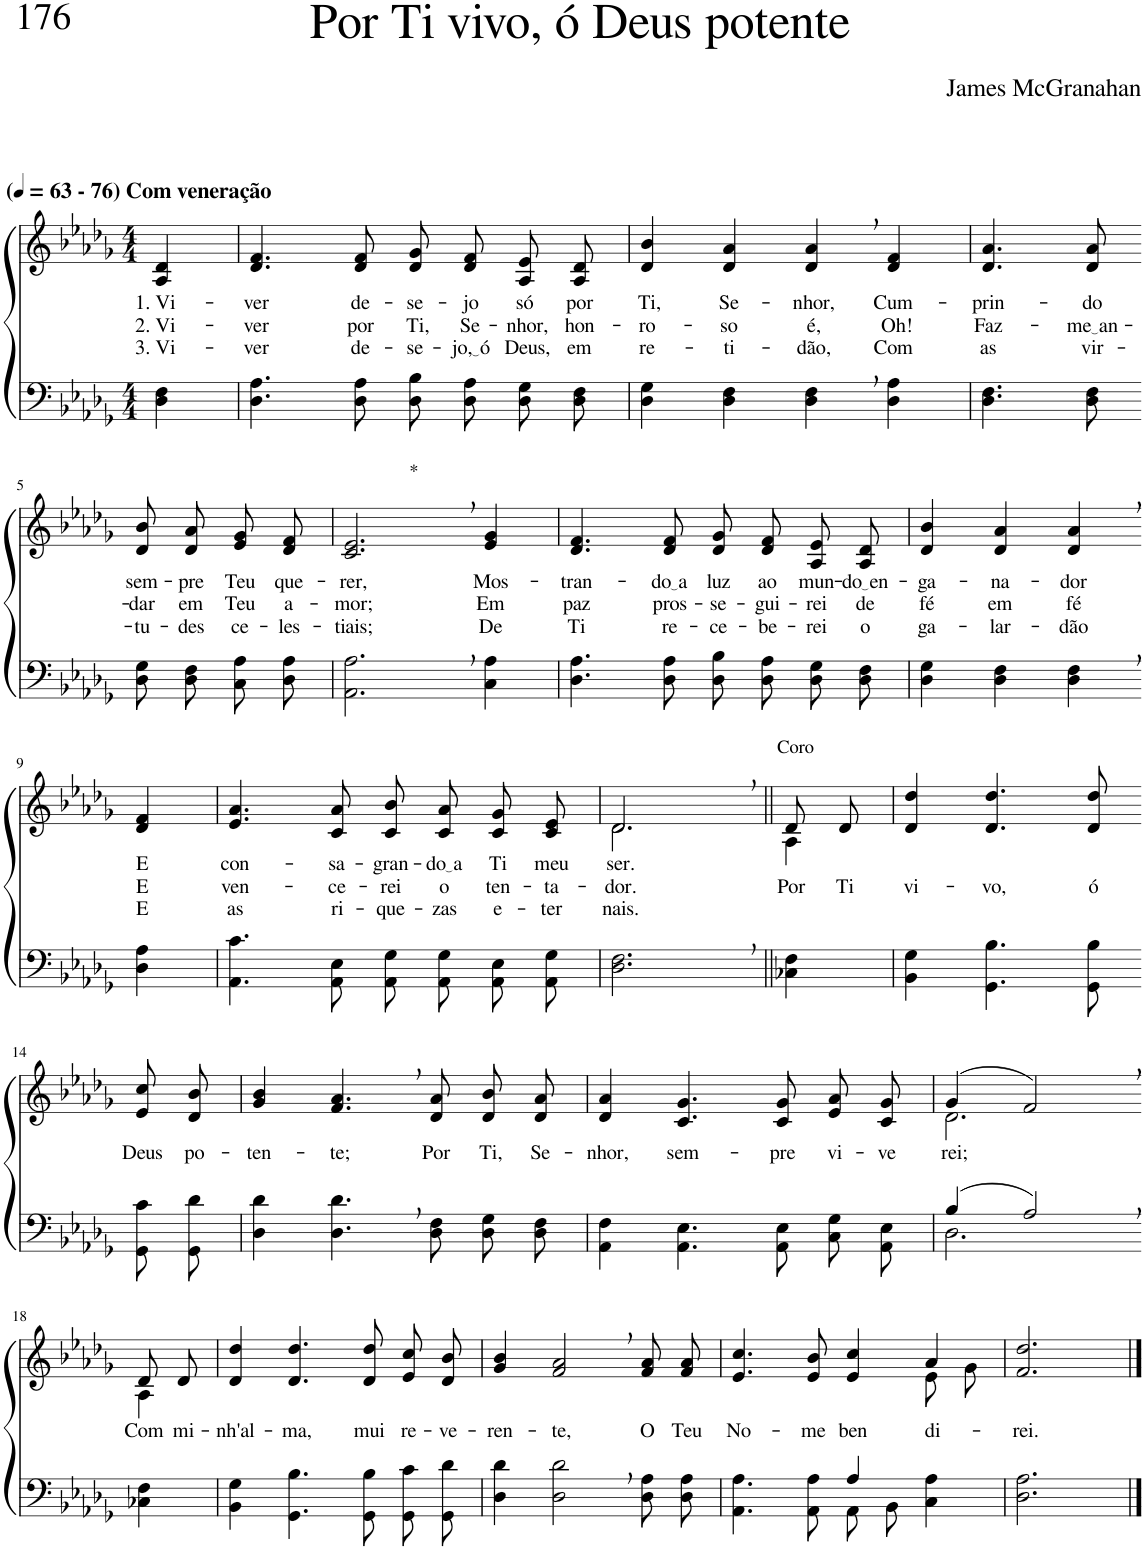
**kern	**kern	**text	**text	**text
*part2	*part1	*part1	*part1	*part1
*staff2	*staff1	*staff1	*staff1	*staff1
*I"Parte III e IV	*I"Parte I e II	*	*	*
*clefF4	*clefG2	*	*	*
*Trd-1c-2	*Trd-1c-2	*	*	*
*k[b-e-a-d-g-]	*k[b-e-a-d-g-]	*	*	*
*M4/4	*M4/4	*	*	*
*MM63	*MM63	*	*	*
=1	=1	=1	=1	=1
!	!LO:TX:a:B:t=(	!	!	!
!	!LO:TX:a:B:t=- 76) Com veneração	!	!	!
!	!	!LO:LY:b	!LO:LY:b	!LO:LY:b
4D-\ 4F\	4A-/ 4d-/	1. Vi-	2. Vi-	3. Vi-
=2	=2	=2	=2	=2
!	!	!LO:LY:b	!LO:LY:b	!LO:LY:b
4.D-\ 4.A-\	4.d-/ 4.f/	-ver	-ver	-ver
!	!	!LO:LY:b	!LO:LY:b	!LO:LY:b
8D-\ 8A-\	8d-/ 8f/	de-	por	de-
!	!	!LO:LY:b	!LO:LY:b	!LO:LY:b
8D-\ 8B-\L	8d-/ 8g-/L	-se-	Ti,	-se-
!	!	!LO:LY:b	!LO:LY:b	!LO:LY:b
8D-\ 8A-\J	8d-/ 8f/J	-jo	Se-	jo, ó
!	!	!LO:LY:b	!LO:LY:b	!LO:LY:b
8D-\ 8G-\L	8A-/ 8e-/L	só	-nhor,	Deus,
!	!	!LO:LY:b	!LO:LY:b	!LO:LY:b
8D-\ 8F\J	8A-/ 8d-/J	por	hon-	em
=3	=3	=3	=3	=3
!	!	!LO:LY:b	!LO:LY:b	!LO:LY:b
4D-\ 4G-\	4d-/ 4b-/	Ti,	-ro-	re-
!	!	!LO:LY:b	!LO:LY:b	!LO:LY:b
4D-\ 4F\	4d-/ 4a-/	Se-	-so	-ti-
!	!	!LO:LY:b	!LO:LY:b	!LO:LY:b
4D-\, 4F\,	4d-/, 4a-/,	-nhor,	é,	-dão,
!	!	!LO:LY:b	!LO:LY:b	!LO:LY:b
4D-\ 4A-\	4d-/ 4f/	Cum-	Oh!	Com
=4	=4	=4	=4	=4
!	!	!LO:LY:b	!LO:LY:b	!LO:LY:b
4.D-\ 4.F\	4.d-/ 4.a-/	-prin-	Faz-	as
!	!	!LO:LY:b	!LO:LY:b	!LO:LY:b
8D-\ 8F\	8d-/ 8a-/	-do	me an	vir-
!!LO:LB:g=z
=5-	=5-	=5-	=5-	=5-
!	!	!LO:LY:b	!LO:LY:b	!LO:LY:b
8D-\ 8G-\L	8d-/ 8b-/L	sem-	-dar	-tu-
!	!	!LO:LY:b	!LO:LY:b	!LO:LY:b
8D-\ 8F\J	8d-/ 8a-/J	-pre	em	-des
!	!	!LO:LY:b	!LO:LY:b	!LO:LY:b
8C\ 8A-\L	8e-/ 8g-/L	Teu	Teu	ce-
!	!	!LO:LY:b	!LO:LY:b	!LO:LY:b
8D-\ 8A-\J	8d-/ 8f/J	que-	a-	-les-
=6	=6	=6	=6	=6
!	!LO:TX:a:t=*	!	!	!
!	!	!LO:LY:b	!LO:LY:b	!LO:LY:b
2.AA-\, 2.A-\,	2.c/, 2.e-/,	-rer,	-mor;	-tiais;
!	!	!LO:LY:b	!LO:LY:b	!LO:LY:b
4C\ 4A-\	4e-/ 4g-/	Mos-	Em	De
=7	=7	=7	=7	=7
!	!	!LO:LY:b	!LO:LY:b	!LO:LY:b
4.D-\ 4.A-\	4.d-/ 4.f/	-tran-	paz	Ti
!	!	!LO:LY:b	!LO:LY:b	!LO:LY:b
8D-\ 8A-\	8d-/ 8f/	do a	pros-	re-
!	!	!LO:LY:b	!LO:LY:b	!LO:LY:b
8D-\ 8B-\L	8d-/ 8g-/L	luz	-se-	-ce-
!	!	!LO:LY:b	!LO:LY:b	!LO:LY:b
8D-\ 8A-\J	8d-/ 8f/J	ao	-gui-	-be-
!	!	!LO:LY:b	!LO:LY:b	!LO:LY:b
8D-\ 8G-\L	8A-/ 8e-/L	mun-	-rei	-rei
!	!	!LO:LY:b	!LO:LY:b	!LO:LY:b
8D-\ 8F\J	8A-/ 8d-/J	do en	de	o
=8	=8	=8	=8	=8
!	!	!LO:LY:b	!LO:LY:b	!LO:LY:b
4D-\ 4G-\	4d-/ 4b-/	-ga-	fé	ga-
!	!	!LO:LY:b	!LO:LY:b	!LO:LY:b
4D-\ 4F\	4d-/ 4a-/	-na-	em	-lar-
!	!	!LO:LY:b	!LO:LY:b	!LO:LY:b
4D-\, 4F\,	4d-/, 4a-/,	-dor	fé	-dão
!!LO:LB:g=z
=9-	=9-	=9-	=9-	=9-
!	!	!LO:LY:b	!LO:LY:b	!LO:LY:b
4D-\ 4A-\	4d-/ 4f/	E	E	E
=10	=10	=10	=10	=10
!	!	!LO:LY:b	!LO:LY:b	!LO:LY:b
4.AA-\ 4.c\	4.e-/ 4.a-/	con-	ven-	as
!	!	!LO:LY:b	!LO:LY:b	!LO:LY:b
8AA-\ 8E-\	8c/ 8a-/	-sa-	-ce-	ri-
!	!	!LO:LY:b	!LO:LY:b	!LO:LY:b
8AA-\ 8G-\L	8c/ 8b-/L	-gran-	-rei	-que-
!	!	!LO:LY:b	!LO:LY:b	!LO:LY:b
8AA-\ 8G-\J	8c/ 8a-/J	do a	o	-zas
!	!	!LO:LY:b	!LO:LY:b	!LO:LY:b
8AA-\ 8E-\L	8c/ 8g-/L	Ti	ten-	e-
!	!	!LO:LY:b	!LO:LY:b	!LO:LY:b
8AA-\ 8G-\J	8c/ 8e-/J	meu	-ta-	-ter
=11	=11	=11	=11	=11
!	!LO:TX:a:t=Coro	!	!	!
!	!	!LO:LY:b	!LO:LY:b	!LO:LY:b
*	*^	*	*	*
2.D-\, 2.F\,	2.d-,\	2.d-/	ser.	-dor.	nais.
=12||	=12||	=12||	=12||	=12||	=12||
!	!	!	!	!LO:LY:b	!
4C-X\ 4F\	8d-/L	4A-\	.	Por	.
!	!	!	!	!LO:LY:b	!
.	8d-/J	.	.	Ti	.
*	*v	*v	*	*	*
=13	=13	=13	=13	=13
!	!	!	!LO:LY:b	!
4BB-\ 4G-\	4d-/ 4dd-/	.	vi-	.
!	!	!	!LO:LY:b	!
4.GG-\ 4.B-\	4.d-/ 4.dd-/	.	-vo,	.
!	!	!	!LO:LY:b	!
8GG-\ 8B-\	8d-/ 8dd-/	.	ó	.
!!LO:LB:g=z
=14-	=14-	=14-	=14-	=14-
!	!	!LO:LY:b	!	!
8GG-\ 8c\L	8e-/ 8cc/L	Deus	.	.
!	!	!LO:LY:b	!	!
8GG-\ 8d-\J	8d-/ 8b-/J	po-	.	.
=15	=15	=15	=15	=15
!	!	!LO:LY:b	!	!
4D-\ 4d-\	4g-/ 4b-/	-ten-	.	.
!	!	!LO:LY:b	!	!
4.D-\, 4.d-\,	4.f/, 4.a-/,	-te;	.	.
!	!	!LO:LY:b	!	!
8D-\ 8F\	8d-/ 8a-/	Por	.	.
!	!	!LO:LY:b	!	!
8D-\ 8G-\L	8d-/ 8b-/L	Ti,	.	.
!	!	!LO:LY:b	!	!
8D-\ 8F\J	8d-/ 8a-/J	Se-	.	.
=16	=16	=16	=16	=16
!	!	!LO:LY:b	!	!
4AA-\ 4F\	4d-/ 4a-/	-nhor,	.	.
!	!	!LO:LY:b	!	!
4.AA-\ 4.E-\	4.c/ 4.g-/	sem-	.	.
!	!	!LO:LY:b	!	!
8AA-\ 8E-\	8c/ 8g-/	-pre	.	.
!	!	!LO:LY:b	!	!
8C\ 8G-\L	8e-/ 8a-/L	vi-	.	.
!	!	!LO:LY:b	!	!
8AA-\ 8E-\J	8c/ 8g-/J	-ve-	.	.
=17	=17	=17	=17	=17
*^	*^	*	*	*
!	!	!	!	!LO:LY:b	!	!
(4B-/	2.D-\	(4g-/	2.d-\	-rei;	.	.
2A-,/)	.	2f,/)	.	.	.	.
*v	*v	*	*	*	*	*
!!LO:LB:g=z	!!
=18-	=18-	=18-	=18-	=18-	=18-
!	!	!	!LO:LY:b	!	!
4C-X\ 4F\	8d-/L	4A-\	Com	.	.
!	!	!	!LO:LY:b	!	!
.	8d-/J	.	mi-	.	.
*	*v	*v	*	*	*
=19	=19	=19	=19	=19
!	!	!LO:LY:b	!	!
4BB-\ 4G-\	4d-/ 4dd-/	-nh'al-	.	.
!	!	!LO:LY:b	!	!
4.GG-\ 4.B-\	4.d-/ 4.dd-/	-ma,	.	.
!	!	!LO:LY:b	!	!
8GG-\ 8B-\	8d-/ 8dd-/	mui	.	.
!	!	!LO:LY:b	!	!
8GG-\ 8c\L	8e-/ 8cc/L	re-	.	.
!	!	!LO:LY:b	!	!
8GG-\ 8d-\J	8d-/ 8b-/J	-ve-	.	.
=20	=20	=20	=20	=20
!	!	!LO:LY:b	!	!
4D-\ 4d-\	4g-/ 4b-/	-ren-	.	.
!	!	!LO:LY:b	!	!
2D-\, 2d-\,	2f/, 2a-/,	-te,	.	.
!	!	!LO:LY:b	!	!
8D-\ 8A-\L	8f/ 8a-/L	O	.	.
!	!	!LO:LY:b	!	!
8D-\ 8A-\J	8f/ 8a-/J	Teu	.	.
=21	=21	=21	=21	=21
*^	*	*	*	*
!	!	!	!LO:LY:b	!	!
*	*	*^	*	*	*
2ryy	4.AA-\ 4.A-\	4.e-/ 4.cc/	2.ryy	No-	.	.
!	!	!	!	!LO:LY:b	!	!
.	8AA-\ 8A-\	8e-/ 8b-/	.	-me	.	.
!	!	!	!	!LO:LY:b	!	!
4A-/	8AA-\L	4e-/ 4cc/	.	ben-	.	.
.	8BB-\J	.	.	.	.	.
!	!	!	!	!LO:LY:b	!	!
4ryy	4C\ 4A-\	4a-/	8e-\L	-di-	.	.
.	.	.	8g-\J	.	.	.
*v	*v	*	*	*	*	*
=22	=22	=22	=22	=22	=22
!	!	!	!LO:LY:b	!	!
*	*v	*v	*	*	*
2.D-\ 2.A-\	2.f/ 2.dd-/	-rei.	.	.
==	==	==	==	==
*-	*-	*-	*-	*-
